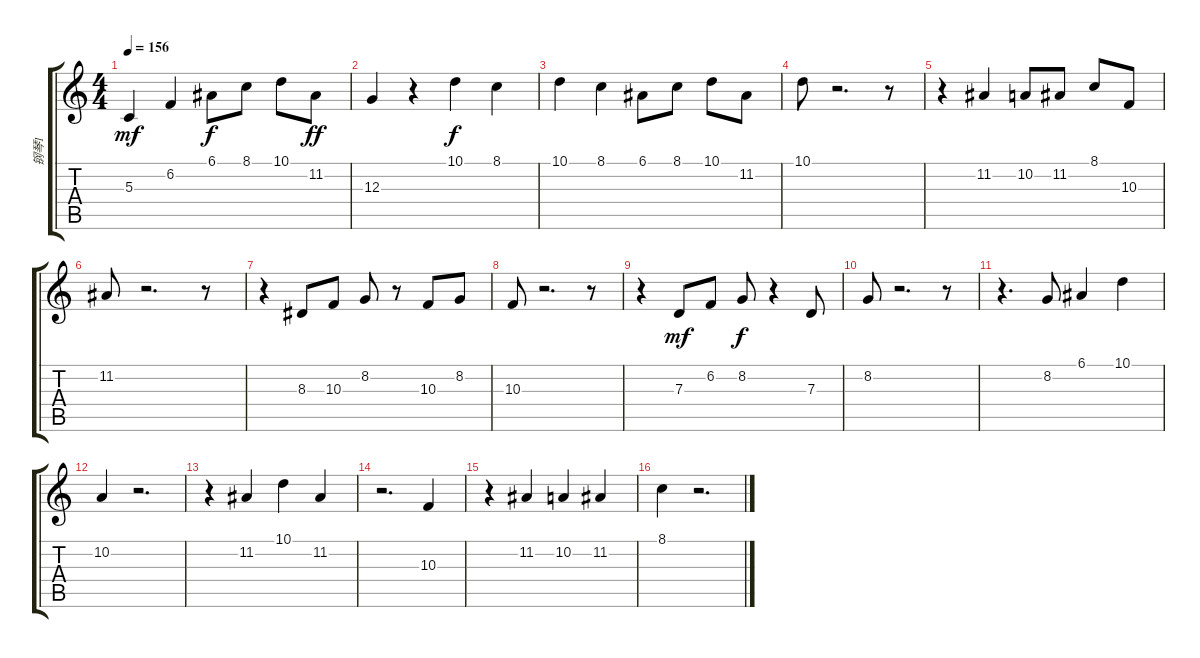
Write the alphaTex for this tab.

\track ("钢琴1" "钢琴1") {instrument acousticgrandpiano}
\staff {score tabs}
\tuning (E4 B3 G3 D3 A2 E2) {hide}
\ts (4 4)
\tempo 156
\clef g2
\ks c
5.3.4{dy mf} 6.2.4 6.1.8{dy f} 8.1.8 10.1.8 11.2.8{dy ff} |
12.3.4 r.4 10.1.4{dy f} 8.1.4 |
10.1.4 8.1.4 6.1.8 8.1.8 10.1.8 11.2.8 |
10.1.8 r.2{d} r.8 |
r.4 11.2.4 10.2.8 11.2.8 8.1.8 10.3.8 |
11.2.8 r.2{d} r.8 |
r.4 8.3.8 10.3.8 8.2.8 r.8 10.3.8 8.2.8 |
10.3.8 r.2{d} r.8 |
r.4 7.3.8{dy mf} 6.2.8 8.2.8{dy f} r.4 7.3.8 |
8.2.8 r.2{d} r.8 |
r.4{d} 8.2.8 6.1.4 10.1.4 |
10.2.4 r.2{d} |
r.4 11.2.4 10.1.4 11.2.4 |
r.2{d} 10.3.4 |
r.4 11.2.4 10.2.4 11.2.4 |
8.1.4 r.2{d}
